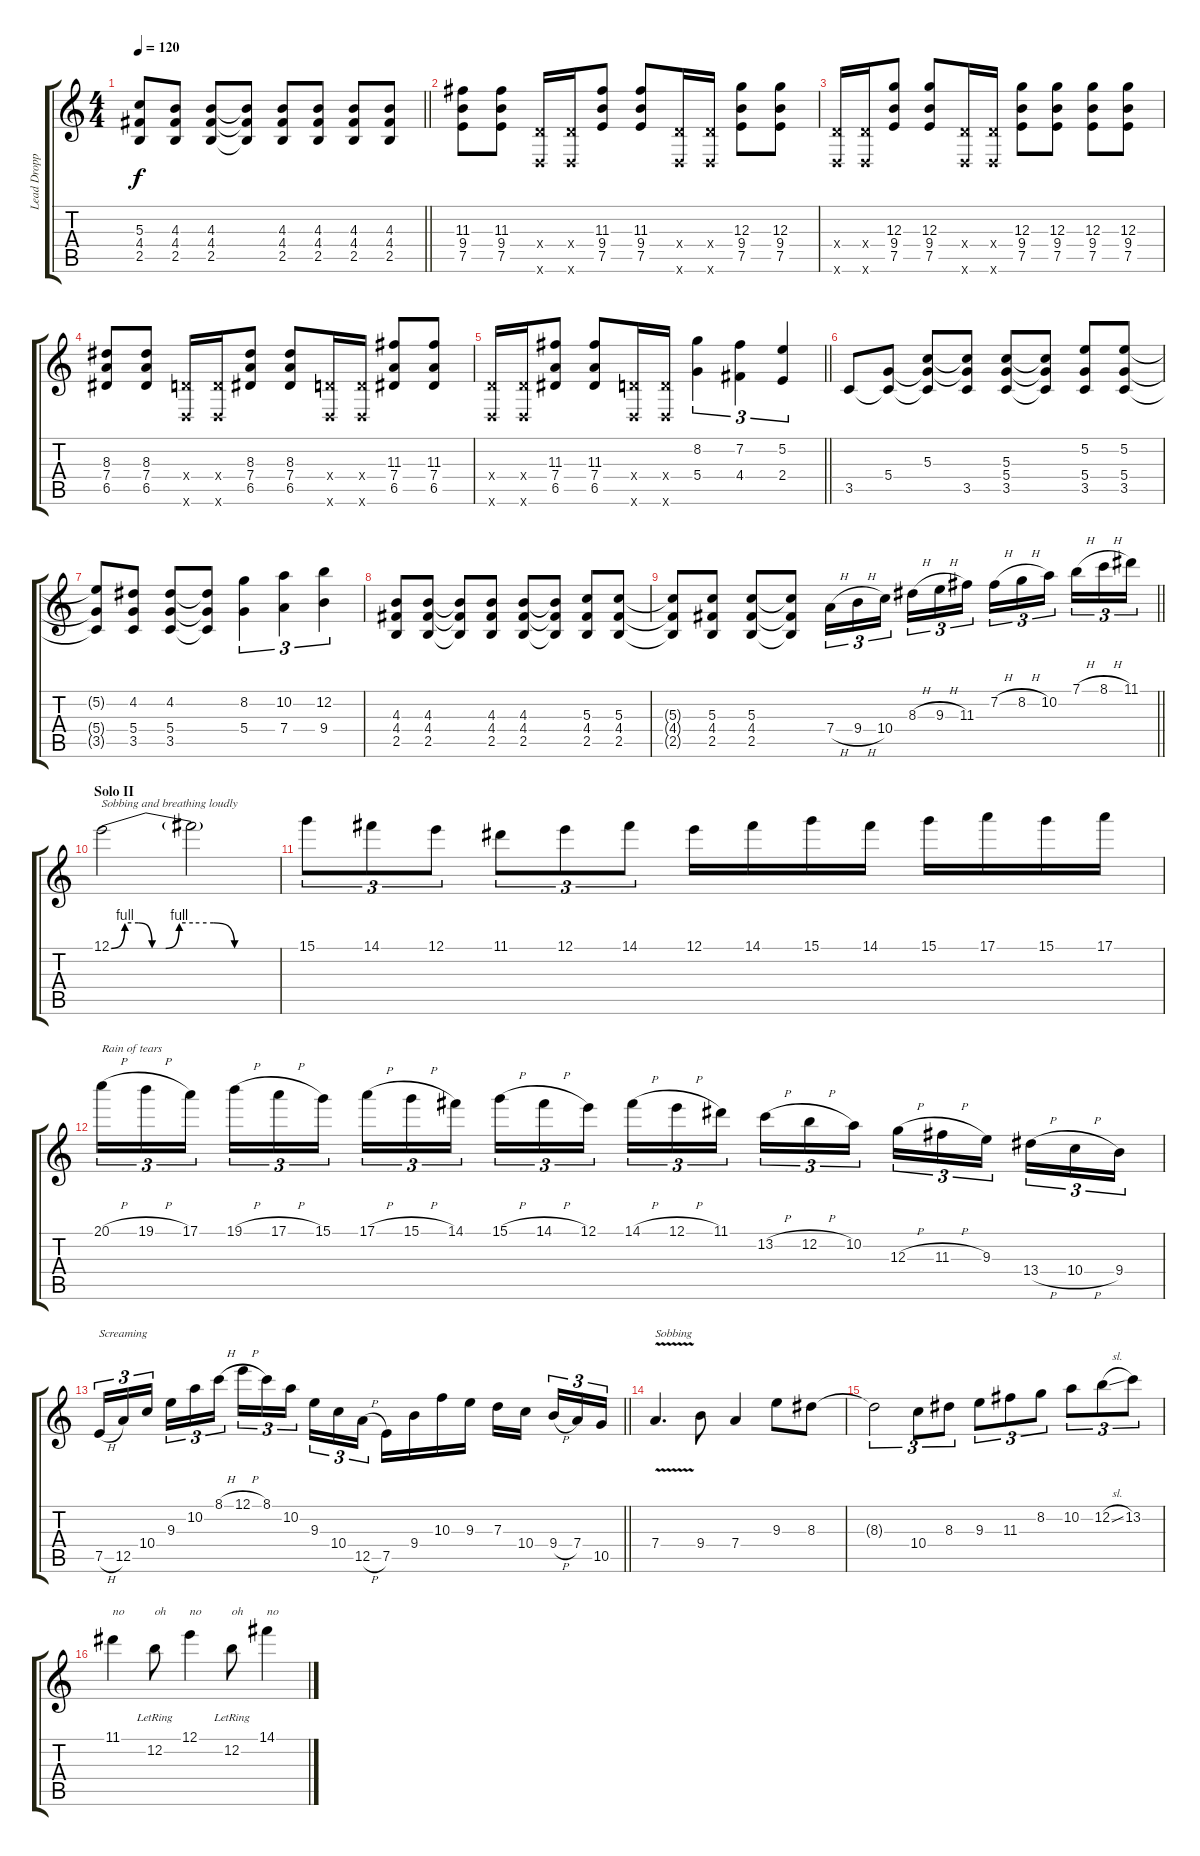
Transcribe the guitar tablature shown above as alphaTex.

\track ("Lead Dropped D " "Lead Dropp") {instrument distortionguitar}
\staff {score tabs}
\tuning (E4 B3 G3 D3 A2 D2) {hide}
\ts (4 4)
\tempo 120
\clef g2
\barLineRight lightlight
\ks c
(5.3{t} 4.4{t} 2.5{t}).8{dy f} (4.3 4.4 2.5).8 (4.3 4.4 2.5).8 (4.3{t} 4.4{t} 2.5{t}).8 (4.3 4.4 2.5).8 (4.3 4.4 2.5).8 (4.3 4.4 2.5).8 (4.3 4.4 2.5).8 |
(11.3 9.4 7.5).8 (11.3 9.4 7.5).8 (0.4{x} 0.6{x}).16 (0.4{x} 0.6{x}).16 (11.3 9.4 7.5).8 (11.3 9.4 7.5).8 (0.4{x} 0.6{x}).16 (0.4{x} 0.6{x}).16 (12.3 9.4 7.5).8 (12.3 9.4 7.5).8 |
(0.4{x} 0.6{x}).16 (0.4{x} 0.6{x}).16 (12.3 9.4 7.5).8 (12.3 9.4 7.5).8 (0.4{x} 0.6{x}).16 (0.4{x} 0.6{x}).16 (12.3 9.4 7.5).8 (12.3 9.4 7.5).8 (12.3 9.4 7.5).8 (12.3 9.4 7.5).8 |
(8.3 7.4 6.5).8 (8.3 7.4 6.5).8 (0.4{x} 0.6{x}).16 (0.4{x} 0.6{x}).16 (8.3 7.4 6.5).8 (8.3 7.4 6.5).8 (0.4{x} 0.6{x}).16 (0.4{x} 0.6{x}).16 (11.3 7.4 6.5).8 (11.3 7.4 6.5).8 |
\barLineRight lightlight
(0.4{x} 0.6{x}).16 (0.4{x} 0.6{x}).16 (11.3 7.4 6.5).8 (11.3 7.4 6.5).8 (0.4{x} 0.6{x}).16 (0.4{x} 0.6{x}).16 (8.2 5.4).4{tu (3 2)} (7.2 4.4).4{tu (3 2)} (5.2 2.4).4{tu (3 2)} |
3.5.8 (5.4 3.5{t}).8 (5.3 5.4{t} 3.5{t}).8 (5.3{t} 5.4{t} 3.5).8 (5.3 5.4 3.5).8 (5.3{t} 5.4{t} 3.5{t}).8 (5.2 5.4 3.5).8 (5.2 5.4 3.5).8 |
(5.2{t} 5.4{t} 3.5{t}).8 (4.2 5.4 3.5).8 (4.2 5.4 3.5).8 (4.2{t} 5.4{t} 3.5{t}).8 (8.2 5.4).4{tu (3 2)} (10.2 7.4).4{tu (3 2)} (12.2 9.4).4{tu (3 2)} |
(4.3 4.4 2.5).8 (4.3 4.4 2.5).8 (4.3{t} 4.4{t} 2.5{t}).8 (4.3 4.4 2.5).8 (4.3 4.4 2.5).8 (4.3{t} 4.4{t} 2.5{t}).8 (5.3 4.4 2.5).8 (5.3 4.4 2.5).8 |
\barLineRight lightlight
(5.3{t} 4.4{t} 2.5{t}).8 (5.3 4.4 2.5).8 (5.3 4.4 2.5).8 (5.3{t} 4.4{t} 2.5{t}).8 7.4{h}.16{tu (3 2) balance 8} 9.4{h}.16{tu (3 2)} 10.4.16{tu (3 2) beam splitsecondary} 8.3{h}.16{tu (3 2)} 9.3{h}.16{tu (3 2)} 11.3.16{tu (3 2)} 7.2{h}.16{tu (3 2)} 8.2{h}.16{tu (3 2)} 10.2.16{tu (3 2) beam splitsecondary} 7.1{h}.16{tu (3 2)} 8.1{h}.16{tu (3 2)} 11.1.16{tu (3 2)} |
\section ("" "Solo II")
12.1{be (custom 0 0 10 4 20 4 30 0 40 0 50 4 60 4)}.2{txt "Sobbing and breathing loudly"} 12.1{be (custom 0 4 15 4 30 0 60 0) t}.2 |
15.1.8{tu (3 2)} 14.1.8{tu (3 2)} 12.1.8{tu (3 2)} 11.1.8{tu (3 2)} 12.1.8{tu (3 2)} 14.1.8{tu (3 2)} 12.1.16 14.1.16 15.1.16 14.1.16 15.1.16 17.1.16 15.1.16 17.1.16 |
20.1{h}.16{tu (3 2) txt "Rain of tears"} 19.1{h}.16{tu (3 2)} 17.1.16{tu (3 2) beam splitsecondary} 19.1{h}.16{tu (3 2)} 17.1{h}.16{tu (3 2)} 15.1.16{tu (3 2)} 17.1{h}.16{tu (3 2)} 15.1{h}.16{tu (3 2)} 14.1.16{tu (3 2) beam splitsecondary} 15.1{h}.16{tu (3 2)} 14.1{h}.16{tu (3 2)} 12.1.16{tu (3 2)} 14.1{h}.16{tu (3 2)} 12.1{h}.16{tu (3 2)} 11.1.16{tu (3 2) beam splitsecondary} 13.2{h}.16{tu (3 2)} 12.2{h}.16{tu (3 2)} 10.2.16{tu (3 2)} 12.3{h}.16{tu (3 2)} 11.3{h}.16{tu (3 2)} 9.3.16{tu (3 2) beam splitsecondary} 13.4{h}.16{tu (3 2)} 10.4{h}.16{tu (3 2)} 9.4.16{tu (3 2)} |
\barLineRight lightlight
7.5{h}.16{tu (3 2) txt "Screaming"} 12.5.16{tu (3 2)} 10.4.16{tu (3 2) beam splitsecondary} 9.3.16{tu (3 2)} 10.2.16{tu (3 2)} 8.1{h}.16{tu (3 2)} 12.1{h}.16{tu (3 2)} 8.1.16{tu (3 2)} 10.2.16{tu (3 2) beam splitsecondary} 9.3.16{tu (3 2)} 10.4.16{tu (3 2)} 12.5{h}.16{tu (3 2)} 7.5.16 9.4.16 10.3.16 9.3.16 7.3.16 10.4.16{beam splitsecondary} 9.4{h}.16{tu (3 2)} 7.4.16{tu (3 2)} 10.5.16{tu (3 2)} |
7.4{v}.4{d txt "Sobbing"} 9.4.8 7.4.4 9.3.8 8.3.8 |
8.3{t}.2{tu (3 2)} 10.4.8{tu (3 2)} 8.3.8{tu (3 2)} 9.3.8{tu (3 2)} 11.3.8{tu (3 2)} 8.2.8{tu (3 2)} 10.2.8{tu (3 2)} 12.2{sl}.8{tu (3 2)} 13.2.8{tu (3 2)} |
11.1.4{txt "no"} 12.2{lr}.8{txt "oh"} 12.1.4{txt "no"} 12.2{lr}.8{txt "oh"} 14.1.4{txt "no"}
